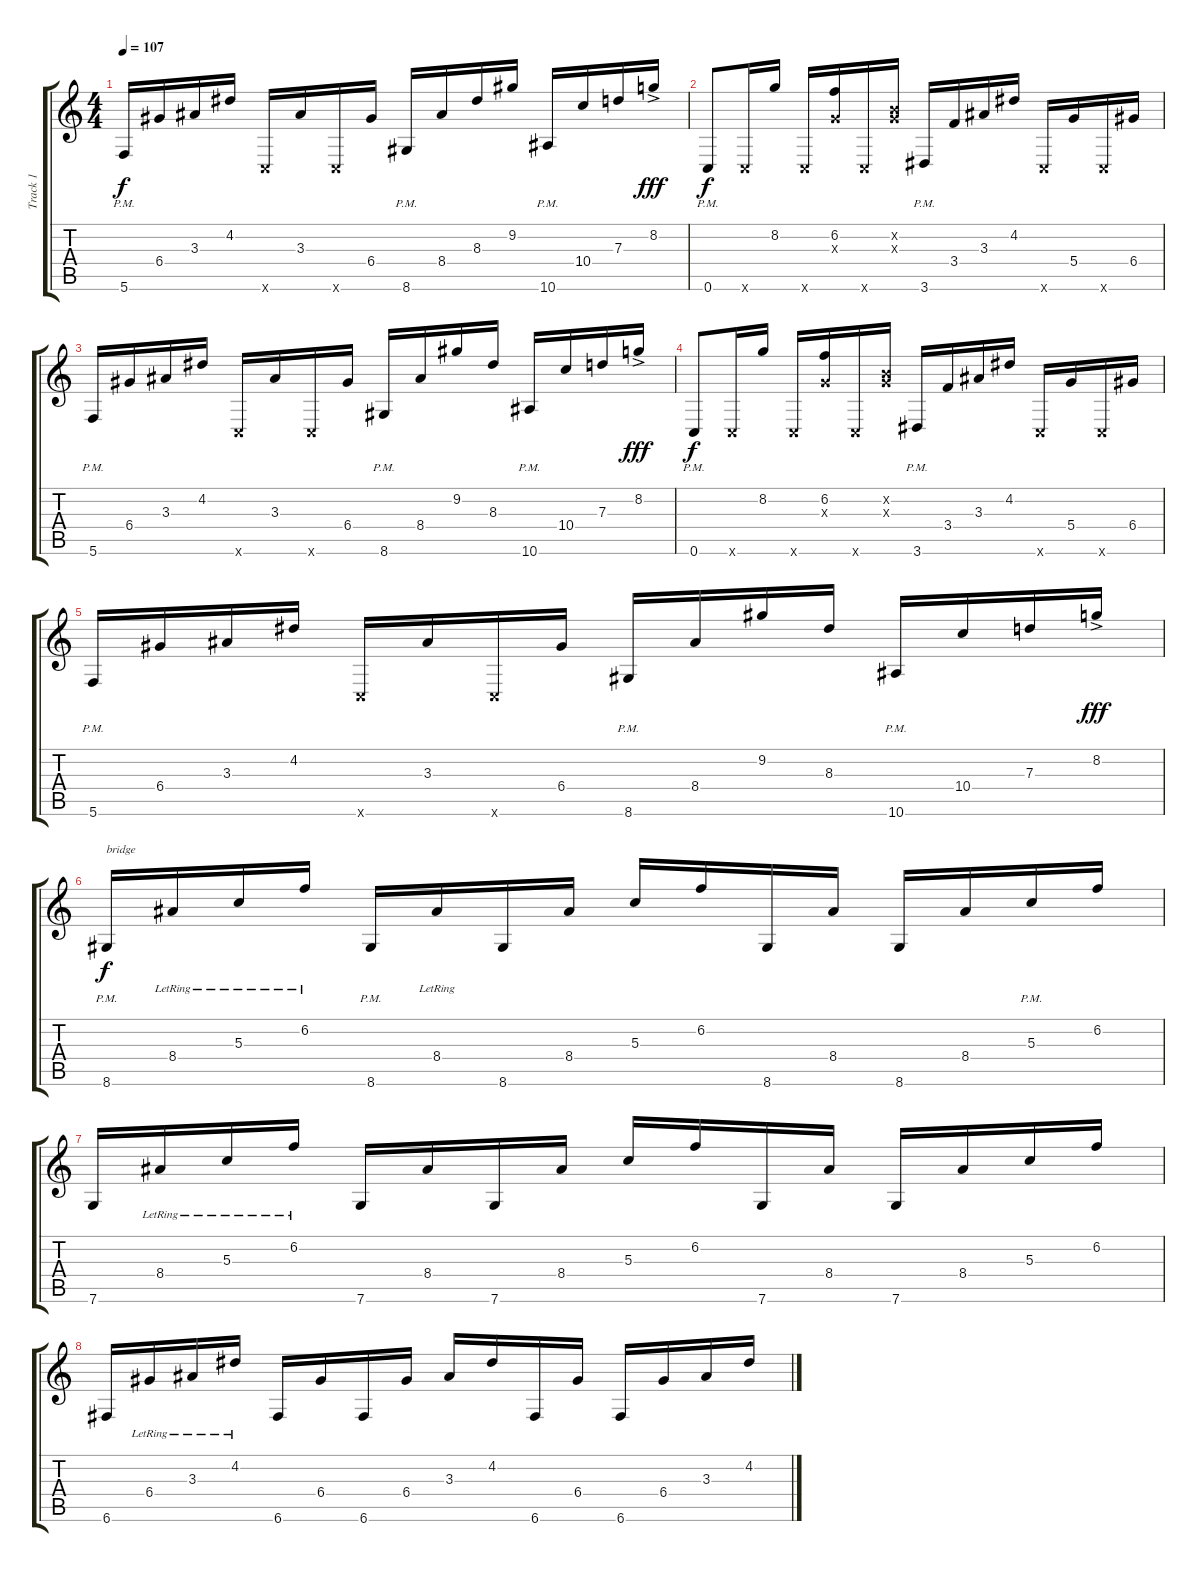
\track ("Track 1" "Track 1") {instrument acousticguitarnylon}
\staff {score tabs}
\tuning (E4 B3 G3 D3 A2 C2) {hide}
\ts (4 4)
\tempo 107
\clef g2
\ks c
5.6{pm}.16{dy f} 6.4.16 3.3.16 4.2.16 0.6{x}.16 3.3.16 0.6{x}.16 6.4.16 8.6{pm}.16 8.4.16 8.3.16 9.2.16 10.6{pm}.16 10.4.16 7.3.16 8.2{ac}.16{dy fff} |
0.6{pm}.8{dy f} 0.6{x}.16 8.2.16 0.6{x}.16 (6.2 0.3{x}).16 0.6{x}.16 (0.2{x} 0.3{x}).16 3.6{pm}.16 3.4.16 3.3.16 4.2.16 0.6{x}.16 5.4.16 0.6{x}.16 6.4.16 |
5.6{pm}.16 6.4.16 3.3.16 4.2.16 0.6{x}.16 3.3.16 0.6{x}.16 6.4.16 8.6{pm}.16 8.4.16 9.2.16 8.3.16 10.6{pm}.16 10.4.16 7.3.16 8.2{ac}.16{dy fff} |
0.6{pm}.8{dy f} 0.6{x}.16 8.2.16 0.6{x}.16 (6.2 0.3{x}).16 0.6{x}.16 (0.2{x} 0.3{x}).16 3.6{pm}.16 3.4.16 3.3.16 4.2.16 0.6{x}.16 5.4.16 0.6{x}.16 6.4.16{txt ""} |
5.6{pm}.16 6.4.16 3.3.16 4.2.16 0.6{x}.16 3.3.16 0.6{x}.16 6.4.16 8.6{pm}.16 8.4.16 9.2.16 8.3.16 10.6{pm}.16 10.4.16 7.3.16 8.2{ac}.16{dy fff} |
8.6{pm}.16{txt "bridge" dy f} 8.4{lr}.16 5.3{lr}.16 6.2{lr}.16 8.6{pm}.16 8.4{lr}.16 8.6.16 8.4.16 5.3.16 6.2.16 8.6.16 8.4.16 8.6.16 8.4.16 5.3{pm}.16 6.2.16 |
7.6.16 8.4{lr}.16 5.3{lr}.16 6.2{lr}.16 7.6.16 8.4.16 7.6.16 8.4.16 5.3.16 6.2.16 7.6.16 8.4.16 7.6.16 8.4.16 5.3.16 6.2.16 |
6.6.16 6.4{lr}.16 3.3{lr}.16 4.2{lr}.16 6.6.16 6.4.16 6.6.16 6.4.16 3.3.16 4.2.16 6.6.16 6.4.16 6.6.16 6.4.16 3.3.16 4.2.16
